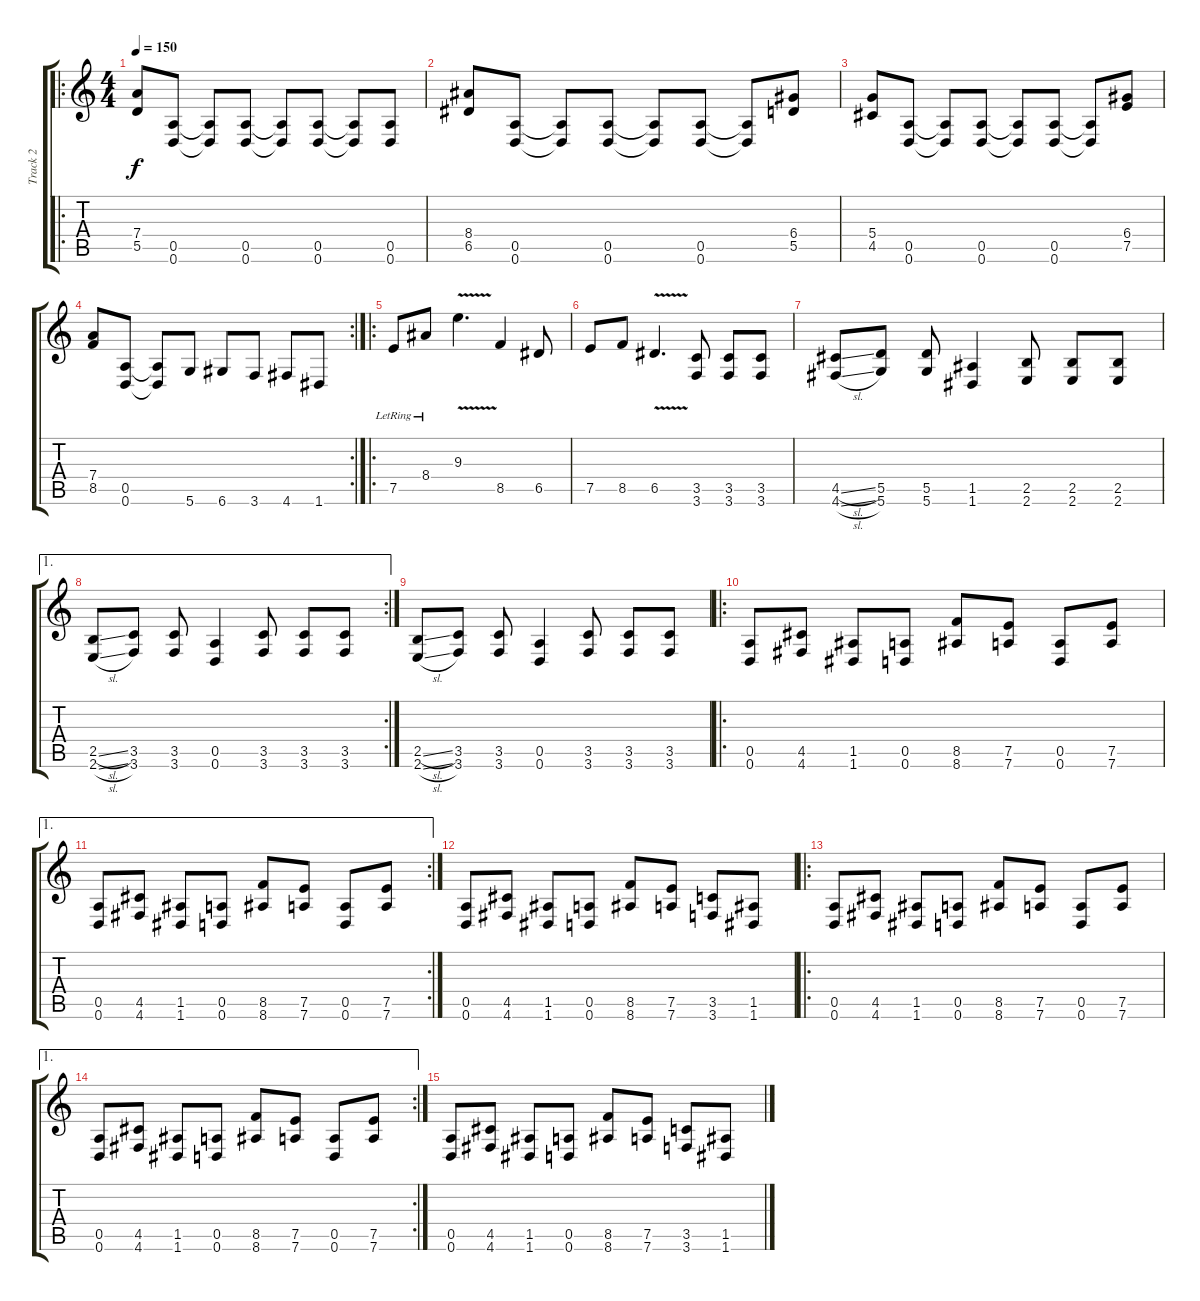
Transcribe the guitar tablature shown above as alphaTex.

\track ("Track 2" "Track 2") {instrument distortionguitar}
\staff {score tabs}
\tuning (E4 B3 G3 D3 A2 D2) {hide}
\ro
\ts (4 4)
\tempo 150
\clef g2
\ks c
(7.4 5.5).8{dy f} (0.5 0.6).8 (0.5{t} 0.6{t}).8 (0.5 0.6).8 (0.5{t} 0.6{t}).8 (0.5 0.6).8 (0.5{t} 0.6{t}).8 (0.5 0.6).8 |
(8.4 6.5).8 (0.5 0.6).8 (0.5{t} 0.6{t}).8 (0.5 0.6).8 (0.5{t} 0.6{t}).8 (0.5 0.6).8 (0.5{t} 0.6{t}).8 (6.4 5.5).8 |
(5.4 4.5).8 (0.5 0.6).8 (0.5{t} 0.6{t}).8 (0.5 0.6).8 (0.5{t} 0.6{t}).8 (0.5 0.6).8 (0.5{t} 0.6{t}).8 (6.4 7.5).8 |
\rc 2
(7.4 8.5).8 (0.5 0.6).8 (0.5{t} 0.6{t}).8 5.6.8 6.6.8 3.6.8 4.6.8 1.6.8 |
\ro
7.5{lr}.8 8.4{lr}.8 9.3{v}.4{d} 8.5.4 6.5.8 |
7.5.8 8.5.8 6.5{v}.4{d} (3.5 3.6).8 (3.5 3.6).8 (3.5 3.6).8 |
(4.5{sl} 4.6{sl}).8 (5.5 5.6).8 (5.5 5.6).8 (1.5 1.6).4 (2.5 2.6).8 (2.5 2.6).8 (2.5 2.6).8 |
\ae 1
\rc 2
(2.5{sl} 2.6{sl}).8 (3.5 3.6).8 (3.5 3.6).8 (0.5 0.6).4 (3.5 3.6).8 (3.5 3.6).8 (3.5 3.6).8 |
(2.5{sl} 2.6{sl}).8 (3.5 3.6).8 (3.5 3.6).8 (0.5 0.6).4 (3.5 3.6).8 (3.5 3.6).8 (3.5 3.6).8 |
\ro
(0.5 0.6).8 (4.5 4.6).8 (1.5 1.6).8 (0.5 0.6).8 (8.5 8.6).8 (7.5 7.6).8 (0.5 0.6).8 (7.5 7.6).8 |
\ae 1
\rc 2
(0.5 0.6).8 (4.5 4.6).8 (1.5 1.6).8 (0.5 0.6).8 (8.5 8.6).8 (7.5 7.6).8 (0.5 0.6).8 (7.5 7.6).8 |
(0.5 0.6).8 (4.5 4.6).8 (1.5 1.6).8 (0.5 0.6).8 (8.5 8.6).8 (7.5 7.6).8 (3.5 3.6).8 (1.5 1.6).8 |
\ro
(0.5 0.6).8 (4.5 4.6).8 (1.5 1.6).8 (0.5 0.6).8 (8.5 8.6).8 (7.5 7.6).8 (0.5 0.6).8 (7.5 7.6).8 |
\ae 1
\rc 2
(0.5 0.6).8 (4.5 4.6).8 (1.5 1.6).8 (0.5 0.6).8 (8.5 8.6).8 (7.5 7.6).8 (0.5 0.6).8 (7.5 7.6).8 |
(0.5 0.6).8 (4.5 4.6).8 (1.5 1.6).8 (0.5 0.6).8 (8.5 8.6).8 (7.5 7.6).8 (3.5 3.6).8 (1.5 1.6).8
